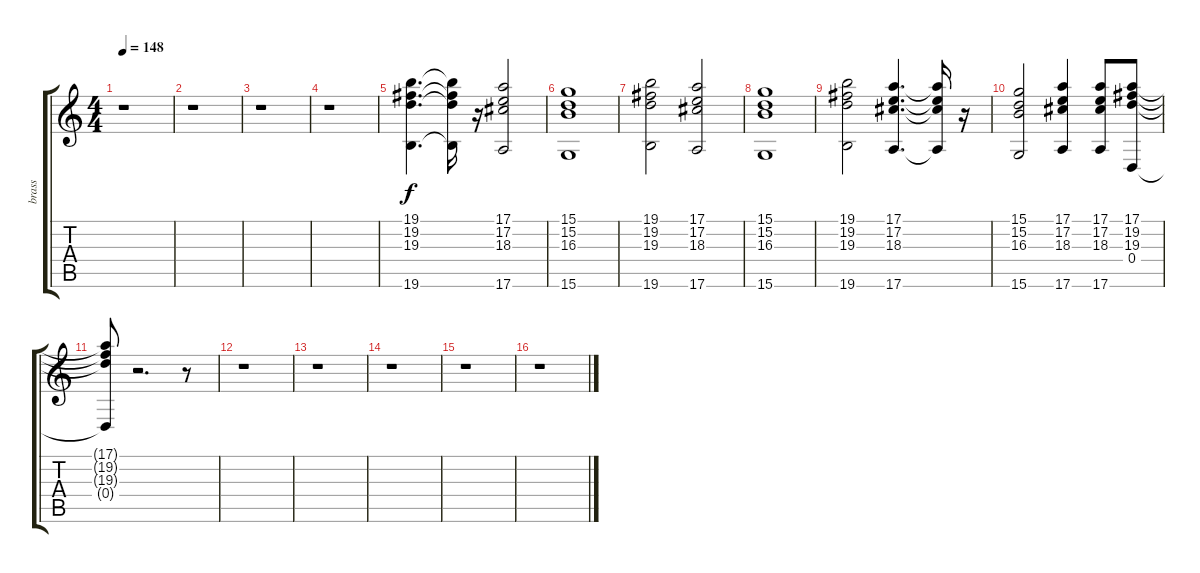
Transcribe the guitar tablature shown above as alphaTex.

\track ("brass" "brass") {instrument brasssection}
\staff {score tabs}
\tuning (E4 B3 G3 D3 A2 E2) {hide}
\ts (4 4)
\tempo 148
\clef g2
\ks c
r.1{dy f} |
r.1 |
r.1 |
r.1 |
(19.1 19.2 19.3 19.6).4{d} (19.1{t} 19.2{t} 19.3{t} 19.6{t}).16 r.16 (17.1 17.2 18.3 17.6).2 |
(15.1 15.2 16.3 15.6).1 |
(19.1 19.2 19.3 19.6).2 (17.1 17.2 18.3 17.6).2 |
(15.1 15.2 16.3 15.6).1 |
(19.1 19.2 19.3 19.6).2 (17.1 17.2 18.3 17.6).4{d} (17.1{t} 17.2{t} 18.3{t} 17.6{t}).16 r.16 |
(15.1 15.2 16.3 15.6).2 (17.1 17.2 18.3 17.6).4 (17.1 17.2 18.3 17.6).8 (17.1 19.2 19.3 0.4).8 |
(17.1{t} 19.2{t} 19.3{t} 0.4{t}).8 r.2{d} r.8 |
r.1 |
r.1 |
r.1 |
r.1 |
r.1
